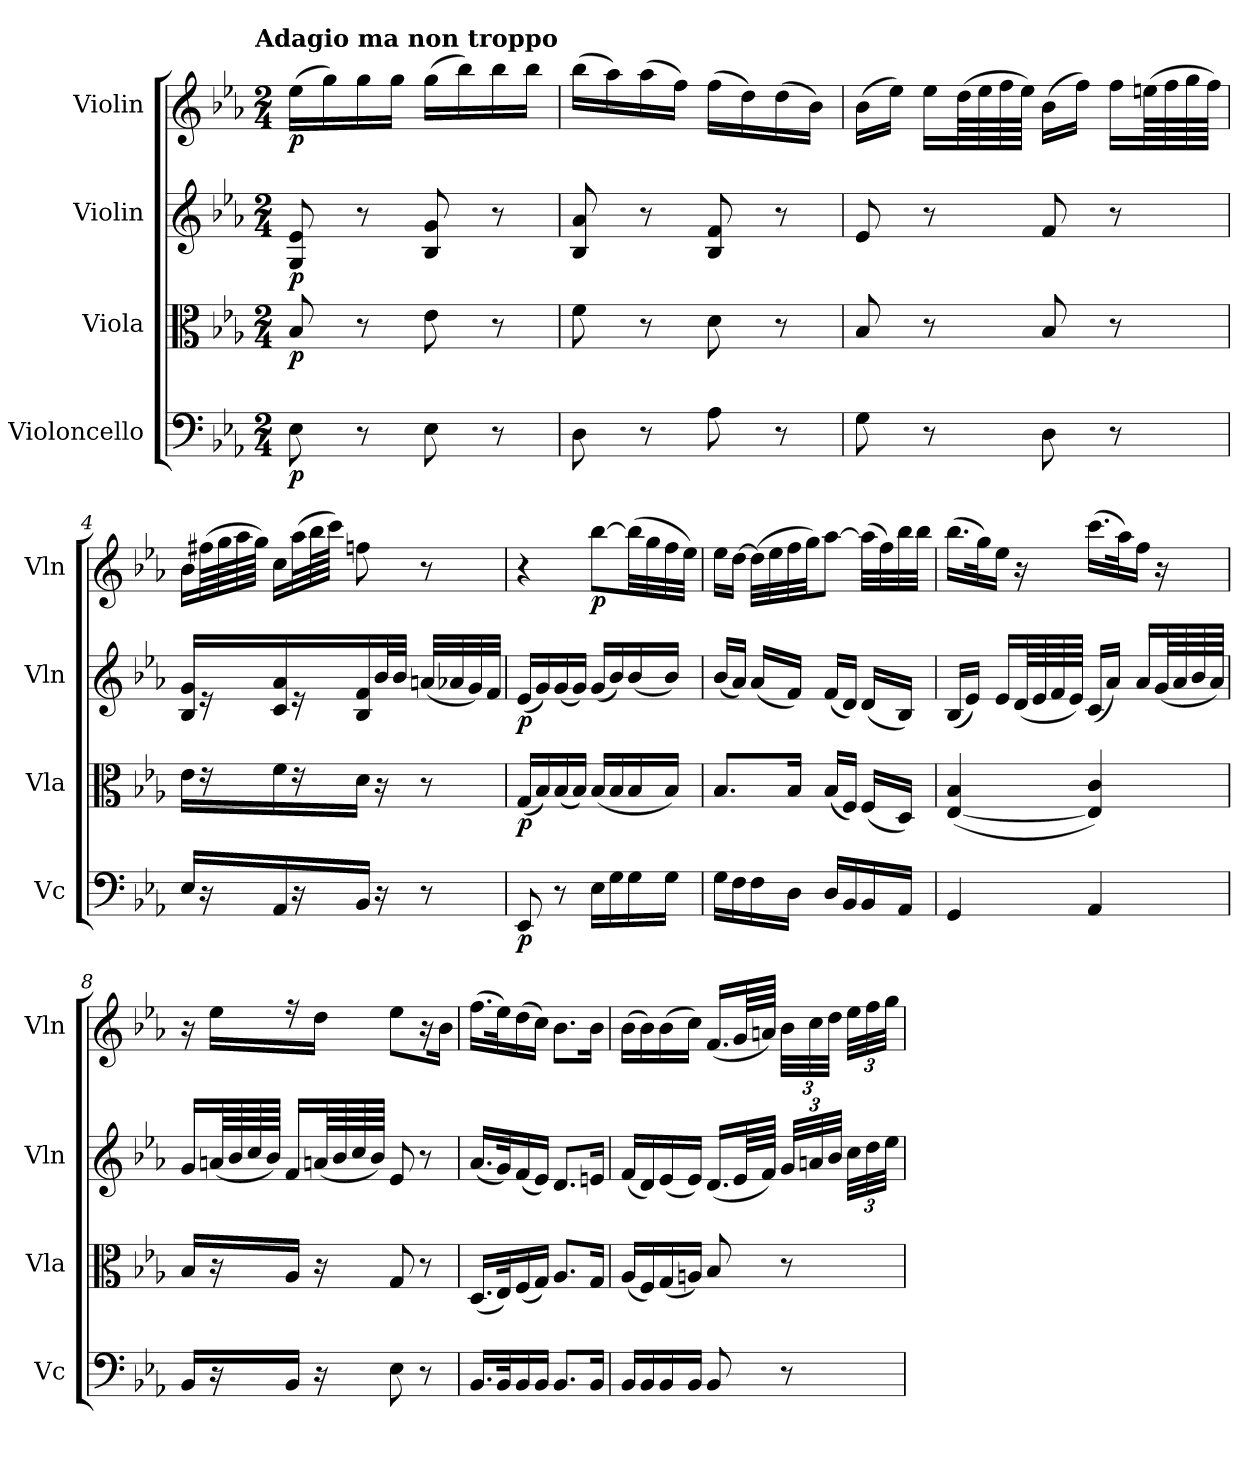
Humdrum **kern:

**kern	**dynam	**kern	**dynam	**kern	**dynam	**kern	**dynam
*part4	*part4	*part3	*part3	*part2	*part2	*part1	*part1
*staff4	*staff4	*staff3	*staff3	*staff2	*staff2	*staff1	*staff1
*I"Violoncello	*	*I"Viola	*	*I"Violin	*	*I"Violin	*
*I'Vc	*	*I'Vla	*	*I'Vln	*	*I'Vln	*
*clefF4	*	*clefC3	*	*clefG2	*	*clefG2	*
*k[b-e-a-]	*	*k[b-e-a-]	*	*k[b-e-a-]	*	*k[b-e-a-]	*
!!LO:TX:omd:t=Adagio ma non troppo
*M2/4	*	*M2/4	*	*M2/4	*	*M2/4	*
*MM24	*	*MM24	*	*MM24	*	*MM24	*
=1	=1	=1	=1	=1	=1	=1	=1
8E-\	p	8B-/	p	8G/ 8e-/	p	(16ee-\LL	p
.	.	.	.	.	.	16gg\)	.
8r	.	8r	.	8r	.	16gg\	.
.	.	.	.	.	.	16gg\JJ	.
8E-\	.	8e-\	.	8B-/ 8g/	.	(16gg\LL	.
.	.	.	.	.	.	16bb-\)	.
8r	.	8r	.	8r	.	16bb-\	.
.	.	.	.	.	.	16bb-\JJ	.
=2	=2	=2	=2	=2	=2	=2	=2
8D\	.	8f\	.	8B-/ 8a-/	.	(16bb-\LL	.
.	.	.	.	.	.	16aa-\)	.
8r	.	8r	.	8r	.	(16aa-\	.
.	.	.	.	.	.	16ff\JJ)	.
8A-\	.	8d\	.	8B-/ 8f/	.	(16ff\LL	.
.	.	.	.	.	.	16dd\)	.
8r	.	8r	.	8r	.	(16dd\	.
.	.	.	.	.	.	16b-\JJ)	.
=3	=3	=3	=3	=3	=3	=3	=3
8G\	.	8B-/	.	8e-/	.	(16b-\LL	.
.	.	.	.	.	.	16ee-\JJ)	.
8r	.	8r	.	8r	.	16ee-\LL	.
.	.	.	.	.	.	(64dd\LL	.
.	.	.	.	.	.	64ee-\	.
.	.	.	.	.	.	64ff\	.
.	.	.	.	.	.	64ee-\JJJJ)	.
8D\	.	8B-/	.	8f/	.	(16b-\LL	.
.	.	.	.	.	.	16ff\JJ)	.
8r	.	8r	.	8r	.	16ff\LL	.
.	.	.	.	.	.	(64een\LL	.
.	.	.	.	.	.	64ff\	.
.	.	.	.	.	.	64gg\	.
.	.	.	.	.	.	64ff\JJJJ)	.
=4	=4	=4	=4	=4	=4	=4	=4
16E-/LL	.	16e-\LL	.	16B-/ 16g/LL	.	16b-\LL	.
16r	.	16r	.	16r	.	(64ff#X\LL	.
.	.	.	.	.	.	64gg\	.
.	.	.	.	.	.	64aa-\	.
.	.	.	.	.	.	64gg\JJJJ)	.
16AA-/	.	16f\	.	16c/ 16a-/	.	16cc\LL	.
16r	.	16r	.	16r	.	(32aa-\L	.
.	.	.	.	.	.	64bb-\L	.
.	.	.	.	.	.	64ccc\JJJJ)	.
16BB-/JJ	.	16d\JJ	.	16B-/ 16f/	.	8ffn\	.
16r	.	16r	.	32b-/L	.	.	.
.	.	.	.	32b-/JJJ	.	.	.
8r	.	8r	.	(32an/LLL	.	8r	.
.	.	.	.	32a-X/	.	.	.
.	.	.	.	32g/)	.	.	.
.	.	.	.	32f/JJJ	.	.	.
=5	=5	=5	=5	=5	=5	=5	=5
8EE-/	p	(16G/LL	p	(16e-/LL	p	4r	.
.	.	16B-/)	.	16g/)	.	.	.
8r	.	(16B-/	.	(16g/	.	.	.
.	.	16B-/JJ)	.	16g/JJ)	.	.	.
16E-\LL	.	(16B-/LL	.	(16g/LL	.	[8bb-\L	p
16G\	.	16B-/	.	16b-/)	.	.	.
16G\	.	16B-/	.	(16b-/	.	(32bb-\LL]	.
.	.	.	.	.	.	32gg\	.
16G\JJ	.	16B-/JJ)	.	16b-/JJ)	.	32ff\	.
.	.	.	.	.	.	32ee-\JJJ)	.
=6	=6	=6	=6	=6	=6	=6	=6
16G\LL	.	8.B-/L	.	(16b-/LL	.	16ee-\LL	.
16F\	.	.	.	16a-/JJ)	.	[16dd\JJ	.
16F\	.	.	.	(16a-/LL	.	(32dd\LLL]	.
.	.	.	.	.	.	32ee-\	.
16D\JJ	.	16B-/Jk	.	16f/JJ)	.	32ff\	.
.	.	.	.	.	.	32gg\JJ)	.
16D/LL	.	(16B-/LL	.	(16f/LL	.	[8aa-\J	.
16BB-/	.	16F/JJ)	.	16d/JJ)	.	.	.
16BB-/	.	(16F/LL	.	(16d/LL	.	(32aa-\LLL]	.
.	.	.	.	.	.	32ff\)	.
16AA-/JJ	.	16D/JJ)	.	16B-/JJ)	.	32bb-\	.
.	.	.	.	.	.	32bb-\JJJ	.
=7	=7	=7	=7	=7	=7	=7	=7
4GG/	.	([4E-/ 4B-/	.	(16B-/LL	.	(16.bb-\LL	.
.	.	.	.	16e-/JJ)	.	.	.
.	.	.	.	.	.	32gg\K)	.
.	.	.	.	16e-/LL	.	16ee-\JJ	.
.	.	.	.	(64d/LL	.	16r	.
.	.	.	.	64e-/	.	.	.
.	.	.	.	64f/	.	.	.
.	.	.	.	64e-/JJJJ)	.	.	.
4AA-/	.	4E-]/ 4c/)	.	(16c/LL	.	(16.ccc\LL	.
.	.	.	.	16a-/JJ)	.	.	.
.	.	.	.	.	.	32aa-\K)	.
.	.	.	.	16a-/LL	.	16ff\JJ	.
.	.	.	.	(64g/LL	.	16r	.
.	.	.	.	64a-/	.	.	.
.	.	.	.	64b-/	.	.	.
.	.	.	.	64a-/JJJJ)	.	.	.
=8	=8	=8	=8	=8	=8	=8	=8
16BB-/LL	.	16B-/LL	.	16g/LL	.	16r	.
16r	.	16r	.	(64an/LL	.	16ee-\LL	.
.	.	.	.	64b-/	.	.	.
.	.	.	.	64cc/	.	.	.
.	.	.	.	64b-/JJJJ)	.	.	.
16BB-/JJ	.	16A-/JJ	.	16f/LL	.	16r	.
16r	.	16r	.	(64an/LL	.	16dd\JJ	.
.	.	.	.	64b-/	.	.	.
.	.	.	.	64cc/	.	.	.
.	.	.	.	64b-/JJJJ)	.	.	.
8E-\	.	8G/	.	8e-/	.	8ee-\L	.
8r	.	8r	.	8r	.	16r	.
.	.	.	.	.	.	16b-\Jk	.
=9	=9	=9	=9	=9	=9	=9	=9
16.BB-/LL	.	(16.D/LL	.	(16.a-/LL	.	(16.ff\LL	.
32BB-/K	.	32E-/K)	.	32g/K)	.	32ee-\K)	.
16BB-/	.	(16F/	.	(16f/	.	(16dd\	.
16BB-/JJ	.	16G/JJ)	.	16e-/JJ)	.	16cc\JJ)	.
8.BB-/L	.	8.A-/L	.	8.d/L	.	8.b-\L	.
16BB-/Jk	.	16G/Jk	.	16en/Jk	.	16b-\Jk	.
=10	=10	=10	=10	=10	=10	=10	=10
16BB-/LL	.	(16A-/LL	.	(16f/LL	.	(16b-\LL	.
16BB-/	.	16F/)	.	16d/)	.	16b-\)	.
16BB-/	.	(16G/	.	(16e-/	.	(16b-\	.
16BB-/JJ	.	16An/JJ)	.	16e-/JJ)	.	16cc\JJ)	.
8BB-/	.	8B-/	.	(16.d/LL	.	(16.f/LL	.
.	.	.	.	64e-/LL	.	64g/LL	.
.	.	.	.	64f/JJJJ)	.	64an/JJJJ)	.
8r	.	8r	.	48g/LLL	.	48b-\LLL	.
.	.	.	.	48an/	.	48cc\	.
.	.	.	.	48b-/JJJ	.	48dd\JJJ	.
.	.	.	.	48cc\LLL	.	48ee-\LLL	.
.	.	.	.	48dd\	.	48ff\	.
.	.	.	.	48ee-\JJJ	.	48gg\JJJ	.
=	=	=	=	=	=	=	=
*-	*-	*-	*-	*-	*-	*-	*-
